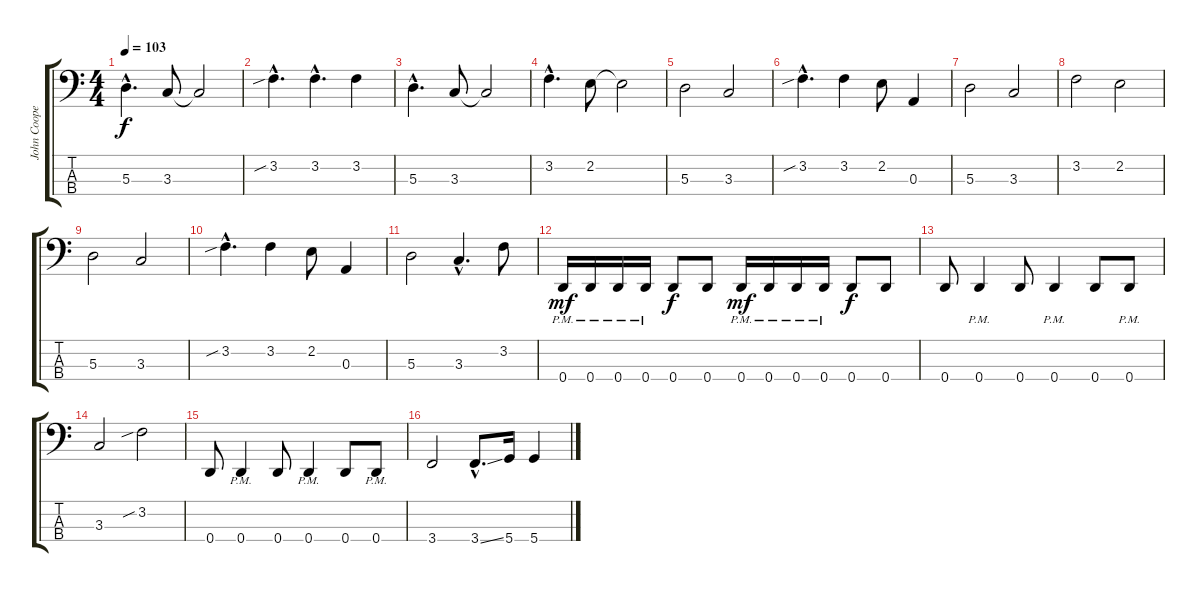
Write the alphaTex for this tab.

\track ("John Cooper - Bass" "John Coope") {instrument electricbassfinger}
\staff {score tabs}
\tuning (G2 D2 A1 D1) {hide}
\ts (4 4)
\tempo 103
\clef f4
\ks c
5.3{hac}.4{d dy f} 3.3.8 3.3{t}.2 |
3.2{sib hac}.4{d} 3.2{hac}.4{d} 3.2.4 |
5.3{hac}.4{d} 3.3.8 3.3{t}.2 |
3.2{hac}.4{d} 2.2.8 2.2{t}.2 |
5.3.2 3.3.2 |
3.2{sib hac}.4{d} 3.2.4 2.2.8 0.3.4 |
5.3.2 3.3.2 |
3.2.2 2.2.2 |
5.3.2 3.3.2 |
3.2{sib hac}.4{d} 3.2.4 2.2.8 0.3.4 |
5.3.2 3.3{hac}.4{d} 3.2.8 |
0.4{pm}.16{dy mf} 0.4{pm}.16 0.4{pm}.16 0.4{pm}.16 0.4.8{dy f} 0.4.8 0.4{pm}.16{dy mf} 0.4{pm}.16 0.4{pm}.16 0.4{pm}.16 0.4.8{dy f} 0.4.8 |
0.4.8 0.4{pm}.4 0.4.8 0.4{pm}.4 0.4.8 0.4{pm}.8 |
3.3.2 3.2{sib}.2 |
0.4.8 0.4{pm}.4 0.4.8 0.4{pm}.4 0.4.8 0.4{pm}.8 |
3.4.2 3.4{ss hac}.8{d} 5.4.16 5.4.4
